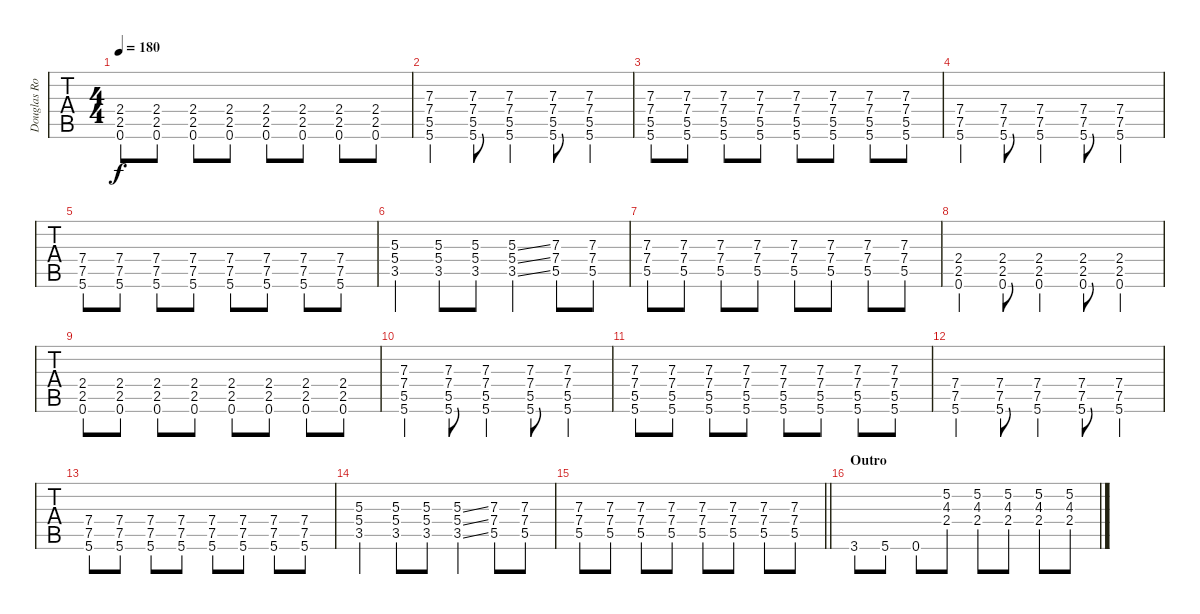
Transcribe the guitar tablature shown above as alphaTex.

\track ("Douglas Robb (Lead Guitar)" "Douglas Ro") {instrument distortionguitar}
\staff {tabs}
\tuning (E4 B3 G3 D3 A2 E2) {hide}
\ts (4 4)
\tempo 180
\clef g2
\ks c
(2.4 2.5 0.6).8{dy f} (2.4 2.5 0.6).8 (2.4 2.5 0.6).8 (2.4 2.5 0.6).8 (2.4 2.5 0.6).8 (2.4 2.5 0.6).8 (2.4 2.5 0.6).8 (2.4 2.5 0.6).8 |
(7.3 7.4 5.5 5.6).4 (7.3 7.4 5.5 5.6).8 (7.3 7.4 5.5 5.6).4 (7.3 7.4 5.5 5.6).8 (7.3 7.4 5.5 5.6).4 |
(7.3 7.4 5.5 5.6).8 (7.3 7.4 5.5 5.6).8 (7.3 7.4 5.5 5.6).8 (7.3 7.4 5.5 5.6).8 (7.3 7.4 5.5 5.6).8 (7.3 7.4 5.5 5.6).8 (7.3 7.4 5.5 5.6).8 (7.3 7.4 5.5 5.6).8 |
(7.4 7.5 5.6).4 (7.4 7.5 5.6).8 (7.4 7.5 5.6).4 (7.4 7.5 5.6).8 (7.4 7.5 5.6).4 |
(7.4 7.5 5.6).8 (7.4 7.5 5.6).8 (7.4 7.5 5.6).8 (7.4 7.5 5.6).8 (7.4 7.5 5.6).8 (7.4 7.5 5.6).8 (7.4 7.5 5.6).8 (7.4 7.5 5.6).8 |
(5.3 5.4 3.5).4 (5.3 5.4 3.5).8 (5.3 5.4 3.5).8 (5.3{ss} 5.4{ss} 3.5{ss}).4 (7.3 7.4 5.5).8 (7.3 7.4 5.5).8 |
(7.3 7.4 5.5).8 (7.3 7.4 5.5).8 (7.3 7.4 5.5).8 (7.3 7.4 5.5).8 (7.3 7.4 5.5).8 (7.3 7.4 5.5).8 (7.3 7.4 5.5).8 (7.3 7.4 5.5).8 |
(2.4 2.5 0.6).4 (2.4 2.5 0.6).8 (2.4 2.5 0.6).4 (2.4 2.5 0.6).8 (2.4 2.5 0.6).4 |
(2.4 2.5 0.6).8 (2.4 2.5 0.6).8 (2.4 2.5 0.6).8 (2.4 2.5 0.6).8 (2.4 2.5 0.6).8 (2.4 2.5 0.6).8 (2.4 2.5 0.6).8 (2.4 2.5 0.6).8 |
(7.3 7.4 5.5 5.6).4 (7.3 7.4 5.5 5.6).8 (7.3 7.4 5.5 5.6).4 (7.3 7.4 5.5 5.6).8 (7.3 7.4 5.5 5.6).4 |
(7.3 7.4 5.5 5.6).8 (7.3 7.4 5.5 5.6).8 (7.3 7.4 5.5 5.6).8 (7.3 7.4 5.5 5.6).8 (7.3 7.4 5.5 5.6).8 (7.3 7.4 5.5 5.6).8 (7.3 7.4 5.5 5.6).8 (7.3 7.4 5.5 5.6).8 |
(7.4 7.5 5.6).4 (7.4 7.5 5.6).8 (7.4 7.5 5.6).4 (7.4 7.5 5.6).8 (7.4 7.5 5.6).4 |
(7.4 7.5 5.6).8 (7.4 7.5 5.6).8 (7.4 7.5 5.6).8 (7.4 7.5 5.6).8 (7.4 7.5 5.6).8 (7.4 7.5 5.6).8 (7.4 7.5 5.6).8 (7.4 7.5 5.6).8 |
(5.3 5.4 3.5).4 (5.3 5.4 3.5).8 (5.3 5.4 3.5).8 (5.3{ss} 5.4{ss} 3.5{ss}).4 (7.3 7.4 5.5).8 (7.3 7.4 5.5).8 |
\barLineRight lightlight
(7.3 7.4 5.5).8 (7.3 7.4 5.5).8 (7.3 7.4 5.5).8 (7.3 7.4 5.5).8 (7.3 7.4 5.5).8 (7.3 7.4 5.5).8 (7.3 7.4 5.5).8 (7.3 7.4 5.5).8 |
\section ("" "Outro")
3.6.8 5.6.8 0.6.8 (5.2 4.3 2.4).8 (5.2 4.3 2.4).8 (5.2 4.3 2.4).8 (5.2 4.3 2.4).8 (5.2 4.3 2.4).8
